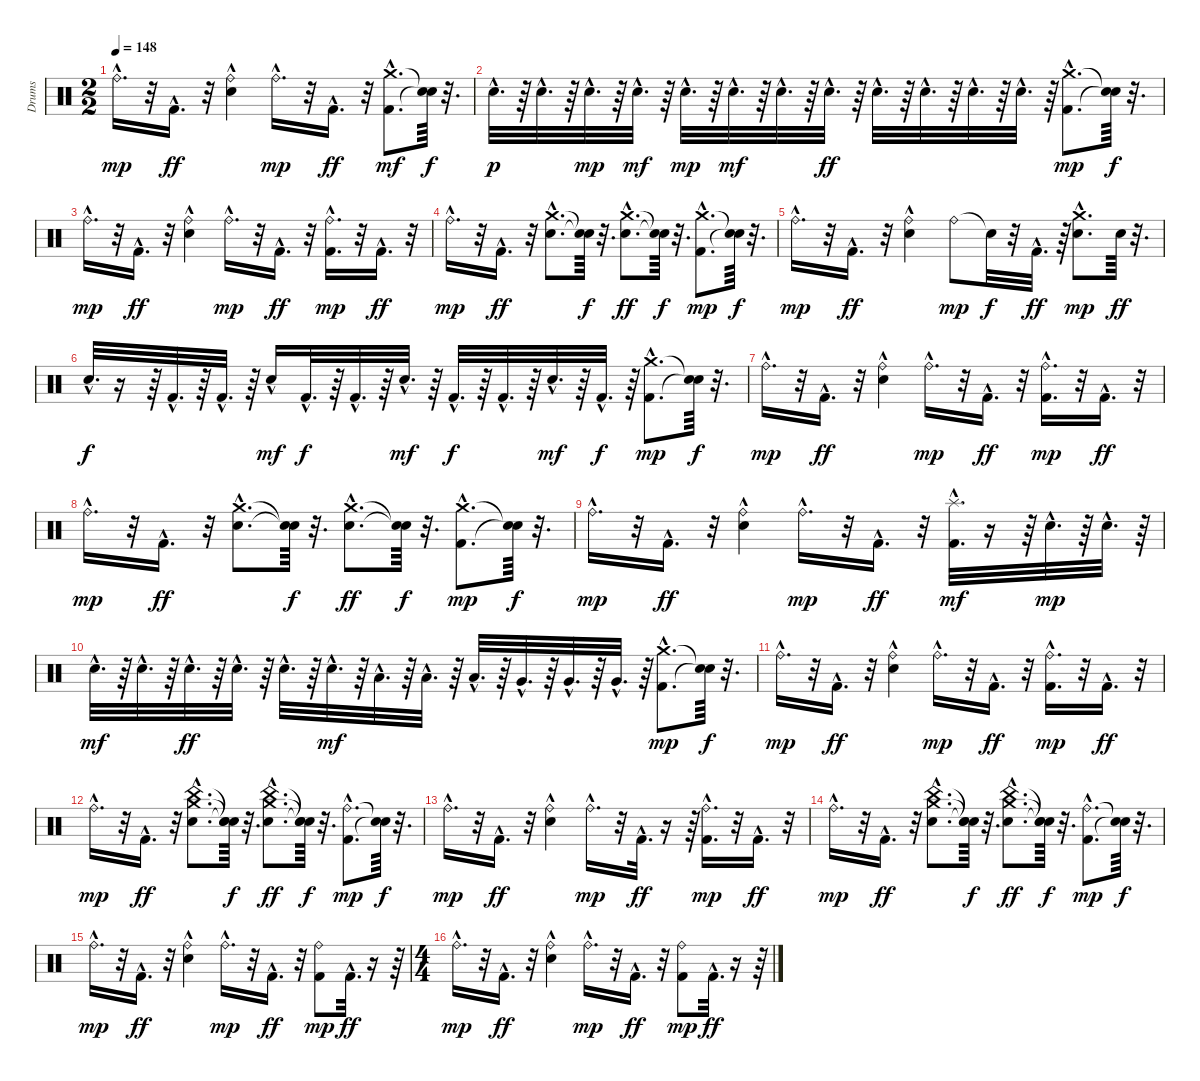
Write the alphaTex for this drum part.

\track ("Drums" "Drums") {instrument percussion}
\staff {score}
\articulation defaults
\ts (2 2)
\tempo 148
\clef neutral
\ks c "Ride (bell)"{hac}.16{d dy mp}
r.32 "Kick (hit) 2"{hac}.16{d dy ff} r.32 ("Ride (bell)"{hac} "Electric Snare (hit)"{hac}).4 "Ride (bell)"{hac}.16{d dy mp} r.32 "Kick (hit) 2"{hac}.16{d dy ff} r.32 ("Kick (hit) 2"{hac} "Crash medium (hit)"{hac}).8{d dy mf} ("Snare (hit)"{t} "Snare (hit)"{t}).64{dy f} r.32{d} |
"Electric Snare (hit)"{hac}.32{d dy p} r.64 "Electric Snare (hit)"{hac}.32{d} r.64 "Electric Snare (hit)"{hac}.32{d dy mp} r.64 "Electric Snare (hit)"{hac}.32{d dy mf} r.64 "Electric Snare (hit)"{hac}.32{d dy mp} r.64 "Electric Snare (hit)"{hac}.32{d dy mf} r.64 "Electric Snare (hit)"{hac}.32{d} r.64 "Electric Snare (hit)"{hac}.32{d dy ff} r.64 "Electric Snare (hit)"{hac}.32{d} r.64 "Electric Snare (hit)"{hac}.32{d} r.64 "Electric Snare (hit)"{hac}.32{d} r.64 "Electric Snare (hit)"{hac}.32{d} r.64 ("Kick (hit) 2"{hac} "Crash medium (hit)"{hac}).8{d dy mp} ("Snare (hit)"{t} "Snare (hit)"{t}).64{dy f} r.32{d} |
"Ride (bell)"{hac}.16{d dy mp} r.32 "Kick (hit) 2"{hac}.16{d dy ff} r.32 ("Ride (bell)"{hac} "Electric Snare (hit)"{hac}).4 "Ride (bell)"{hac}.16{d dy mp} r.32 "Kick (hit) 2"{hac}.16{d dy ff} r.32 ("Kick (hit) 2"{hac} "Ride (bell)"{hac}).16{d dy mp} r.32 "Kick (hit) 2"{hac}.16{d dy ff} r.32 |
"Ride (bell)"{hac}.16{d dy mp} r.32 "Kick (hit) 2"{hac}.16{d dy ff} r.32 ("Crash medium (hit)"{hac} "Electric Snare (hit)"{hac}).8{d} ("Snare (hit)"{t} "Snare (hit)"{t}).64{dy f} r.32{d} ("Crash medium (hit)"{hac} "Electric Snare (hit)"{hac}).8{d dy ff} ("Snare (hit)"{t} "Snare (hit)"{t}).64{dy f} r.32{d} ("Kick (hit) 2"{hac} "Crash medium (hit)"{hac}).8{d dy mp} ("Snare (hit)"{t} "Snare (hit)"{t}).64{dy f} r.32{d} |
"Ride (bell)"{hac}.16{d dy mp} r.32 "Kick (hit) 2"{hac}.16{d dy ff} r.32 ("Ride (bell)"{hac} "Electric Snare (hit)"{hac}).4 "Ride (bell)".8{dy mp} "Snare (hit)"{t}.32{dy f} r.32 "Kick (hit) 2"{hac}.32{d dy ff} r.64 ("Electric Snare (hit)"{hac} "Crash medium (hit)"{hac}).8{d dy mp} "Electric Snare (hit)".64{dy ff} r.32{d} |
"Electric Snare (hit)"{hac}.32{d dy f} r.16 r.64 "Kick (hit) 2"{hac}.32{d} r.64 "Kick (hit) 2"{hac}.32{d} r.64 "Electric Snare (hit)"{hac}.16{dy mf} "Kick (hit) 2"{hac}.32{d dy f} r.64 "Kick (hit) 2"{hac}.32{d} r.64 "Electric Snare (hit)"{hac}.32{d dy mf} r.64 "Kick (hit) 2"{hac}.32{d dy f} r.64 "Kick (hit) 2"{hac}.32{d} r.64 "Electric Snare (hit)"{hac}.32{d dy mf} r.64 "Kick (hit) 2"{hac}.32{d dy f} r.64 ("Kick (hit) 2"{hac} "Crash medium (hit)"{hac}).8{d dy mp} ("Snare (hit)"{t} "Snare (hit)"{t}).64{dy f} r.32{d} |
"Ride (bell)"{hac}.16{d dy mp} r.32 "Kick (hit) 2"{hac}.16{d dy ff} r.32 ("Ride (bell)"{hac} "Electric Snare (hit)"{hac}).4 "Ride (bell)"{hac}.16{d dy mp} r.32 "Kick (hit) 2"{hac}.16{d dy ff} r.32 ("Kick (hit) 2"{hac} "Ride (bell)"{hac}).16{d dy mp} r.32 "Kick (hit) 2"{hac}.16{d dy ff} r.32 |
"Ride (bell)"{hac}.16{d dy mp} r.32 "Kick (hit) 2"{hac}.16{d dy ff} r.32 ("Crash medium (hit)"{hac} "Electric Snare (hit)"{hac}).8{d} ("Snare (hit)"{t} "Snare (hit)"{t}).64{dy f} r.32{d} ("Crash medium (hit)"{hac} "Electric Snare (hit)"{hac}).8{d dy ff} ("Snare (hit)"{t} "Snare (hit)"{t}).64{dy f} r.32{d} ("Kick (hit) 2"{hac} "Crash medium (hit)"{hac}).8{d dy mp} ("Snare (hit)"{t} "Snare (hit)"{t}).64{dy f} r.32{d} |
"Ride (bell)"{hac}.16{d dy mp} r.32 "Kick (hit) 2"{hac}.16{d dy ff} r.32 ("Ride (bell)"{hac} "Electric Snare (hit)"{hac}).4 "Ride (bell)"{hac}.16{d dy mp} r.32 "Kick (hit) 2"{hac}.16{d dy ff} r.32 ("Kick (hit) 2"{hac} "Splash (hit)"{hac}).32{d dy mf} r.16 r.64 "Electric Snare (hit)"{hac}.32{d dy mp} r.64 "Electric Snare (hit)"{hac}.32{d} r.64 |
"Electric Snare (hit)"{hac}.32{d dy mf} r.64 "Electric Snare (hit)"{hac}.32{d} r.64 "Electric Snare (hit)"{hac}.32{d dy ff} r.64 "Electric Snare (hit)"{hac}.32{d} r.64 "Electric Snare (hit)"{hac}.32{d} r.64 "Electric Snare (hit)"{hac}.32{d dy mf} r.64 "Low Tom (hit)"{hac}.32{d} r.64 "Low Tom (hit)"{hac}.32{d} r.64 "Low Tom (hit)"{hac}.32{d} r.64 "Very Low Tom (hit)"{hac}.32{d} r.64 "Very Low Tom (hit)"{hac}.32{d} r.64 "Very Low Tom (hit)"{hac}.32{d} r.64 ("Kick (hit) 2"{hac} "Crash medium (hit)"{hac}).8{d dy mp} ("Snare (hit)"{t} "Snare (hit)"{t}).64{dy f} r.32{d} |
"Ride (bell)"{hac}.16{d dy mp} r.32 "Kick (hit) 2"{hac}.16{d dy ff} r.32 ("Ride (bell)"{hac} "Electric Snare (hit)"{hac}).4 "Ride (bell)"{hac}.16{d dy mp} r.32 "Kick (hit) 2"{hac}.16{d dy ff} r.32 ("Kick (hit) 2"{hac} "Ride (bell)"{hac}).16{d dy mp} r.32 "Kick (hit) 2"{hac}.16{d dy ff} r.32 |
"Ride (bell)"{hac}.16{d dy mp} r.32 "Kick (hit) 2"{hac}.16{d dy ff} r.32 ("Crash medium (hit)"{hac} "China (hit)"{hac} "Electric Snare (hit)"{hac}).8{d} ("Snare (hit)"{t} "Snare (hit)"{t} "Snare (hit)"{t}).64{dy f} r.32{d} ("Crash medium (hit)"{hac} "China (hit)"{hac} "Electric Snare (hit)"{hac}).8{d dy ff} ("Snare (hit)"{t} "Snare (hit)"{t} "Snare (hit)"{t}).64{dy f} r.32{d} ("Kick (hit) 2"{hac} "Ride (bell)"{hac}).8{d dy mp} ("Snare (hit)"{t} "Snare (hit)"{t}).64{dy f} r.32{d} |
"Ride (bell)"{hac}.16{d dy mp} r.32 "Kick (hit) 2"{hac}.16{d dy ff} r.32 ("Ride (bell)"{hac} "Electric Snare (hit)"{hac}).4 "Ride (bell)"{hac}.16{d dy mp} r.32 "Kick (hit) 2"{hac}.32{d dy ff} r.16 r.64 ("Kick (hit) 2"{hac} "Ride (bell)"{hac}).16{d dy mp} r.32 "Kick (hit) 2"{hac}.16{d dy ff} r.32 |
"Ride (bell)"{hac}.16{d dy mp} r.32 "Kick (hit) 2"{hac}.16{d dy ff} r.32 ("Crash medium (hit)"{hac} "China (hit)"{hac} "Electric Snare (hit)"{hac}).8{d} ("Snare (hit)"{t} "Snare (hit)"{t} "Snare (hit)"{t}).64{dy f} r.32{d} ("Crash medium (hit)"{hac} "China (hit)"{hac} "Electric Snare (hit)"{hac}).8{d dy ff} ("Snare (hit)"{t} "Snare (hit)"{t} "Snare (hit)"{t}).64{dy f} r.32{d} ("Kick (hit) 2"{hac} "Ride (bell)"{hac}).8{d dy mp} ("Snare (hit)"{t} "Snare (hit)"{t}).64{dy f} r.32{d} |
"Ride (bell)"{hac}.16{d dy mp} r.32 "Kick (hit) 2"{hac}.16{d dy ff} r.32 ("Ride (bell)"{hac} "Electric Snare (hit)"{hac}).4 "Ride (bell)"{hac}.16{d dy mp} r.32 "Kick (hit) 2"{hac}.16{d dy ff} r.32 ("Kick (hit) 2" "Ride (bell)").8{dy mp} "Kick (hit) 2"{hac}.32{d dy ff} r.16 r.64 |
\ts (4 4)
"Ride (bell)"{hac}.16{d dy mp} r.32 "Kick (hit) 2"{hac}.16{d dy ff} r.32 ("Ride (bell)"{hac} "Electric Snare (hit)"{hac}).4 "Ride (bell)"{hac}.16{d dy mp} r.32 "Kick (hit) 2"{hac}.16{d dy ff} r.32 ("Kick (hit) 2" "Ride (bell)").8{dy mp} "Kick (hit) 2"{hac}.32{d dy ff} r.16 r.64
